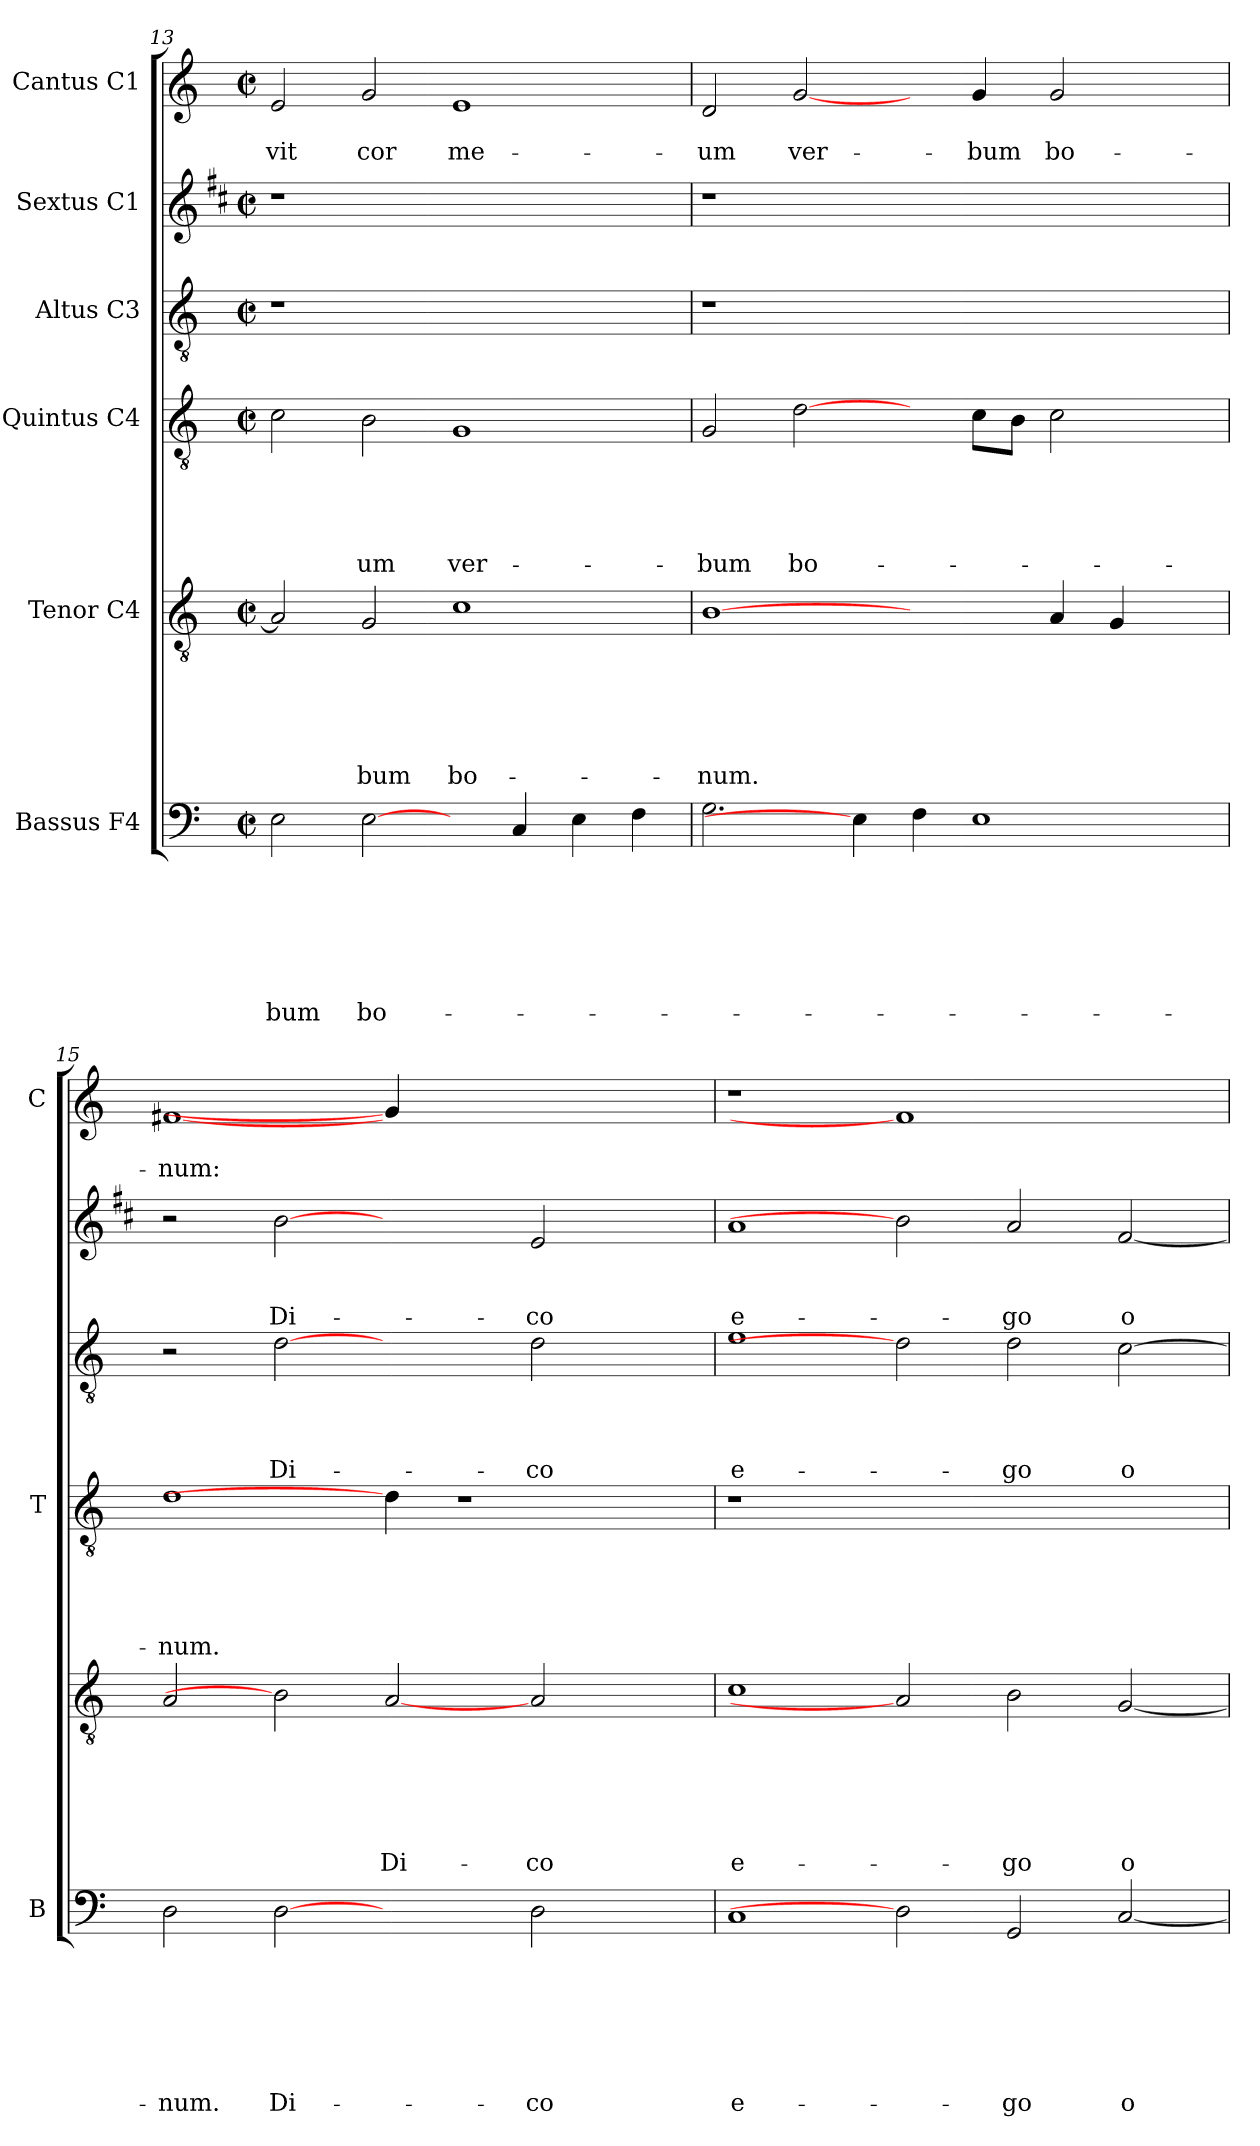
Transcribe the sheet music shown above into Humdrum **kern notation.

**kern	**text	**text	**text	**text	**text	**text	**text	**kern	**text	**text	**text	**text	**text	**text	**kern	**text	**text	**text	**text	**text	**kern	**text	**text	**text	**text	**kern	**text	**text	**text	**kern	**text	**text
*part6	*part6	*part6	*part6	*part6	*part6	*part6	*part6	*part5	*part5	*part5	*part5	*part5	*part5	*part5	*part4	*part4	*part4	*part4	*part4	*part4	*part3	*part3	*part3	*part3	*part3	*part2	*part2	*part2	*part2	*part1	*part1	*part1
*staff6	*staff6	*staff6	*staff6	*staff6	*staff6	*staff6	*staff6	*staff5	*staff5	*staff5	*staff5	*staff5	*staff5	*staff5	*staff4	*staff4	*staff4	*staff4	*staff4	*staff4	*staff3	*staff3	*staff3	*staff3	*staff3	*staff2	*staff2	*staff2	*staff2	*staff1	*staff1	*staff1
*I"Bassus F4	*	*	*	*	*	*	*	*I"Tenor C4	*	*	*	*	*	*	*I"Quintus C4	*	*	*	*	*	*I"Altus C3	*	*	*	*	*I"Sextus C1	*	*	*	*I"Cantus C1	*	*
*I'B	*	*	*	*	*	*	*	*	*	*	*	*	*	*	*I'T	*	*	*	*	*	*	*	*	*	*	*	*	*	*	*I'C	*	*
*clefF4	*	*	*	*	*	*	*	*clefGv2	*	*	*	*	*	*	*clefGv2	*	*	*	*	*	*clefGv2	*	*	*	*	*clefG2	*	*	*	*clefG2	*	*
*	*	*	*	*	*	*	*	*	*	*	*	*	*	*	*	*	*	*	*	*	*	*	*	*	*	*ITrd1c2	*	*	*	*	*	*
*k[]	*	*	*	*	*	*	*	*k[]	*	*	*	*	*	*	*k[]	*	*	*	*	*	*k[]	*	*	*	*	*k[]	*	*	*	*k[]	*	*
*C:	*	*	*	*	*	*	*	*C:	*	*	*	*	*	*	*C:	*	*	*	*	*	*C:	*	*	*	*	*C:	*	*	*	*C:	*	*
*M2/2	*	*	*	*	*	*	*	*M2/2	*	*	*	*	*	*	*M2/2	*	*	*	*	*	*M2/2	*	*	*	*	*M2/2	*	*	*	*M2/2	*	*
*met(c|)	*	*	*	*	*	*	*	*met(c|)	*	*	*	*	*	*	*met(c|)	*	*	*	*	*	*met(c|)	*	*	*	*	*met(c|)	*	*	*	*met(c|)	*	*
=13	=13	=13	=13	=13	=13	=13	=13	=13	=13	=13	=13	=13	=13	=13	=13	=13	=13	=13	=13	=13	=13	=13	=13	=13	=13	=13	=13	=13	=13	=13	=13	=13
!	!	!	!	!	!	!	!LO:LY:b	!	!	!	!	!	!	!	!	!	!	!	!	!	!	!	!	!	!	!	!	!	!	!	!	!LO:LY:b
2E\	.	.	.	.	.	.	-bum	2A/]	.	.	.	.	.	.	2c\	.	.	.	.	.	1r	.	.	.	.	1r	.	.	.	2e/	.	-vit
!	!	!	!	!	!	!	!LO:LY:b	!	!	!	!	!	!	!LO:LY:b	!	!	!	!	!	!LO:LY:b	!	!	!	!	!	!	!	!	!	!	!	!LO:LY:b
[2E\	.	.	.	.	.	.	bo-	2G/	.	.	.	.	.	-bum	2B\	.	.	.	.	-um	.	.	.	.	.	.	.	.	.	2g/	.	cor
!	!	!	!	!	!	!	!	!	!	!	!	!	!	!LO:LY:b	!	!	!	!	!	!LO:LY:b	!	!	!	!	!	!	!	!	!	!	!	!LO:LY:b
4ryy	.	.	.	.	.	.	.	1c	.	.	.	.	.	bo-	1G	.	.	.	.	ver-	1ryy	.	.	.	.	1ryy	.	.	.	1e	.	me-
4C/	.	.	.	.	.	.	.	.	.	.	.	.	.	.	.	.	.	.	.	.	.	.	.	.	.	.	.	.	.	.	.	.
4E\	.	.	.	.	.	.	.	.	.	.	.	.	.	.	.	.	.	.	.	.	.	.	.	.	.	.	.	.	.	.	.	.
4F\	.	.	.	.	.	.	.	.	.	.	.	.	.	.	.	.	.	.	.	.	.	.	.	.	.	.	.	.	.	.	.	.
=14	=14	=14	=14	=14	=14	=14	=14	=14	=14	=14	=14	=14	=14	=14	=14	=14	=14	=14	=14	=14	=14	=14	=14	=14	=14	=14	=14	=14	=14	=14	=14	=14
!	!	!	!	!	!	!	!	!	!	!	!	!	!	!LO:LY:b	!	!	!	!	!	!LO:LY:b	!	!	!	!	!	!	!	!	!	!	!	!LO:LY:b
2.G\	.	.	.	.	.	.	.	[1B	.	.	.	.	.	-num.	2G/	.	.	.	.	-bum	1r	.	.	.	.	1r	.	.	.	2d/	.	-um
!	!	!	!	!	!	!	!	!	!	!	!	!	!	!	!	!	!	!	!	!LO:LY:b	!	!	!	!	!	!	!	!	!	!	!	!LO:LY:b
.	.	.	.	.	.	.	.	.	.	.	.	.	.	.	[2d\	.	.	.	.	bo-	.	.	.	.	.	.	.	.	.	[2g/	.	ver-
4E\]	.	.	.	.	.	.	.	.	.	.	.	.	.	.	.	.	.	.	.	.	.	.	.	.	.	.	.	.	.	.	.	.
4F\	.	.	.	.	.	.	.	2ryy	.	.	.	.	.	.	4ryy	.	.	.	.	.	1ryy	.	.	.	.	1ryy	.	.	.	4ryy	.	.
!	!	!	!	!	!	!	!	!	!	!	!	!	!	!	!	!	!	!	!	!	!	!	!	!	!	!	!	!	!	!	!	!LO:LY:b
1E	.	.	.	.	.	.	.	.	.	.	.	.	.	.	8c\L	.	.	.	.	.	.	.	.	.	.	.	.	.	.	4g/	.	-bum
.	.	.	.	.	.	.	.	.	.	.	.	.	.	.	8B\J	.	.	.	.	.	.	.	.	.	.	.	.	.	.	.	.	.
!	!	!	!	!	!	!	!	!	!	!	!	!	!	!	!	!	!	!	!	!	!	!	!	!	!	!	!	!	!	!	!	!LO:LY:b
.	.	.	.	.	.	.	.	4A/	.	.	.	.	.	.	2c\	.	.	.	.	.	.	.	.	.	.	.	.	.	.	2g/	.	bo-
.	.	.	.	.	.	.	.	4G/	.	.	.	.	.	.	.	.	.	.	.	.	.	.	.	.	.	.	.	.	.	.	.	.
.	.	.	.	.	.	.	.	4ryy	.	.	.	.	.	.	4ryy	.	.	.	.	.	4ryy	.	.	.	.	4ryy	.	.	.	4ryy	.	.
=15	=15	=15	=15	=15	=15	=15	=15	=15	=15	=15	=15	=15	=15	=15	=15	=15	=15	=15	=15	=15	=15	=15	=15	=15	=15	=15	=15	=15	=15	=15	=15	=15
!	!	!	!	!	!	!	!LO:LY:b	!	!	!	!	!	!	!	!	!	!	!	!	!LO:LY:b	!	!	!	!	!	!	!	!	!	!	!	!LO:LY:b
2D\	.	.	.	.	.	.	-num.	2A/	.	.	.	.	.	.	1d	.	.	.	.	-num.	2r	.	.	.	.	2r	.	.	.	[1f#X	.	-num:
!	!	!	!	!	!	!	!LO:LY:b	!	!	!	!	!	!	!	!	!	!	!	!	!	!	!	!	!	!LO:LY:b	!	!	!	!LO:LY:b	!	!	!
[2D	.	.	.	.	.	.	Di-	2B]	.	.	.	.	.	.	.	.	.	.	.	.	[2d	.	.	.	Di-	[2a	.	.	Di-	.	.	.
!	!	!	!	!	!	!	!	!	!	!	!	!	!	!LO:LY:b	!	!	!	!	!	!	!	!	!	!	!	!	!	!	!	!	!	!
2ryy	.	.	.	.	.	.	.	[2A	.	.	.	.	.	Di-	4d\]	.	.	.	.	.	2ryy	.	.	.	.	2ryy	.	.	.	4g/]	.	.
.	.	.	.	.	.	.	.	.	.	.	.	.	.	.	1r	.	.	.	.	.	.	.	.	.	.	.	.	.	.	1ryy	.	.
!	!	!	!	!	!	!	!LO:LY:b	!	!	!	!	!	!	!LO:LY:b	!	!	!	!	!	!	!	!	!	!	!LO:LY:b	!	!	!	!LO:LY:b	!	!	!
2D\	.	.	.	.	.	.	-co	2A/	.	.	.	.	.	-co	.	.	.	.	.	.	2d\	.	.	.	-co	2d/	.	.	-co	.	.	.
4ryy	.	.	.	.	.	.	.	4ryy	.	.	.	.	.	.	.	.	.	.	.	.	4ryy	.	.	.	.	4ryy	.	.	.	.	.	.
!!LO:PB:g=z
=16	=16	=16	=16	=16	=16	=16	=16	=16	=16	=16	=16	=16	=16	=16	=16	=16	=16	=16	=16	=16	=16	=16	=16	=16	=16	=16	=16	=16	=16	=16	=16	=16
!	!	!	!	!	!	!	!LO:LY:b	!	!	!	!	!	!	!LO:LY:b	!	!	!	!	!	!	!	!	!	!	!LO:LY:b	!	!	!	!LO:LY:b	!	!	!
1C	.	.	.	.	.	.	e-	1c	.	.	.	.	.	e-	1r	.	.	.	.	.	1e	.	.	.	e-	1g	.	.	e-	1r	.	.
2D]	.	.	.	.	.	.	.	2A]	.	.	.	.	.	.	1.ryy	.	.	.	.	.	2d]	.	.	.	.	2a]	.	.	.	1f#]	.	.
!	!	!	!	!	!	!	!LO:LY:b	!	!	!	!	!	!	!LO:LY:b	!	!	!	!	!	!	!	!	!	!	!LO:LY:b	!	!	!	!LO:LY:b	!	!	!
2GG/	.	.	.	.	.	.	-go	2B\	.	.	.	.	.	-go	.	.	.	.	.	.	2d\	.	.	.	-go	2g/	.	.	-go	.	.	.
!	!	!	!	!	!	!	!LO:LY:b	!	!	!	!	!	!	!LO:LY:b	!	!	!	!	!	!	!	!	!	!	!LO:LY:b	!	!	!	!LO:LY:b	!	!	!
[2C/	.	.	.	.	.	.	o-	[2G/	.	.	.	.	.	o-	.	.	.	.	.	.	[2c\	.	.	.	o-	[2e/	.	.	o-	2ryy	.	.
=	=	=	=	=	=	=	=	=	=	=	=	=	=	=	=	=	=	=	=	=	=	=	=	=	=	=	=	=	=	=	=	=
*-	*-	*-	*-	*-	*-	*-	*-	*-	*-	*-	*-	*-	*-	*-	*-	*-	*-	*-	*-	*-	*-	*-	*-	*-	*-	*-	*-	*-	*-	*-	*-	*-
